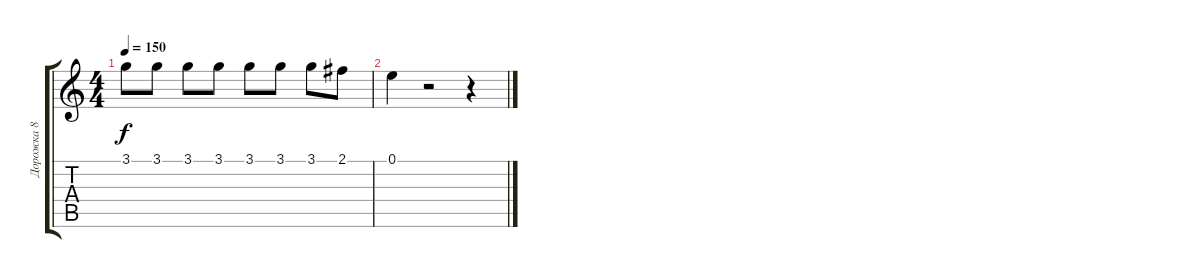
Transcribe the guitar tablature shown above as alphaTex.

\track ("Дорожка 8" "Дорожка 8") {instrument synthbass1}
\staff {score tabs}
\tuning (E4 B3 G3 D3 A2 E2) {hide}
\ts (4 4)
\tempo 150
\clef g2
\ks c
3.1.8{dy f} 3.1.8 3.1.8 3.1.8 3.1.8 3.1.8 3.1.8 2.1.8 |
0.1.4 r.2 r.4
